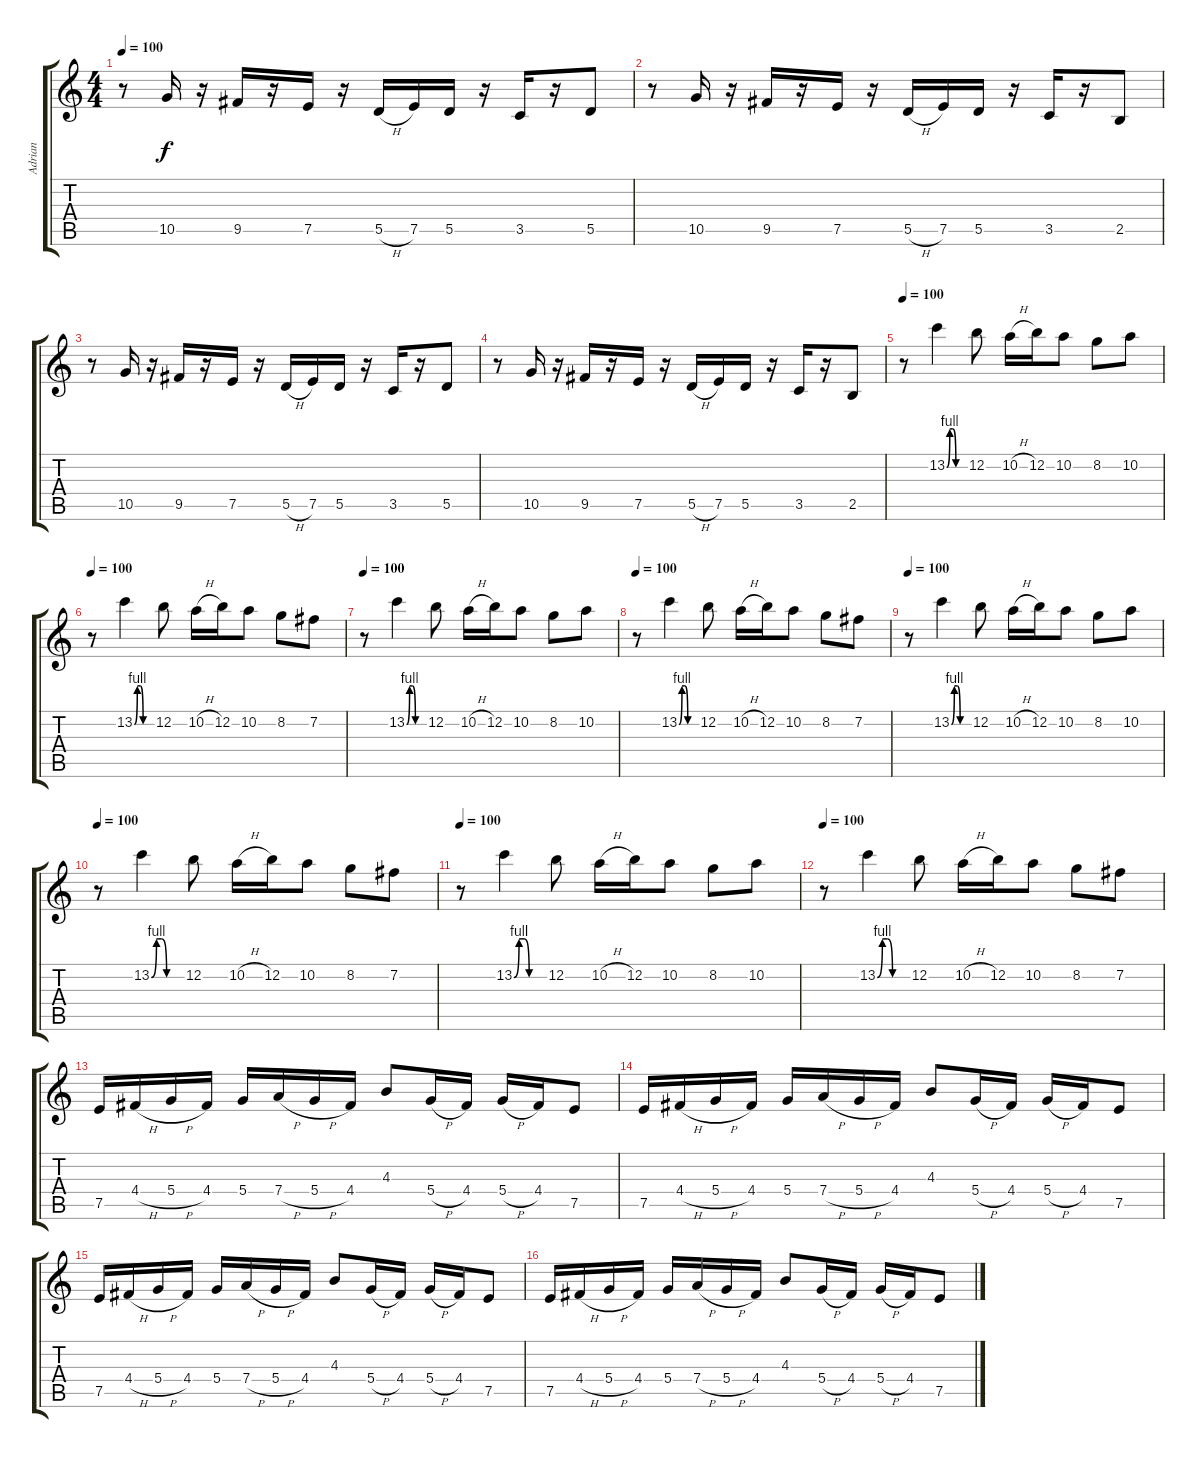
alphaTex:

\track ("Adrian" "Adrian") {instrument overdrivenguitar}
\staff {score tabs}
\tuning (E4 B3 G3 D3 A2 E2) {hide}
\ts (4 4)
\tempo 100
\clef g2
\ks c
r.8{dy f} 10.5.16 r.16 9.5.16 r.16 7.5.16 r.16 5.5{h}.16 7.5.16 5.5.16 r.16 3.5.16 r.16 5.5.8 |
r.8 10.5.16 r.16 9.5.16 r.16 7.5.16 r.16 5.5{h}.16 7.5.16 5.5.16 r.16 3.5.16 r.16 2.5.8 |
r.8 10.5.16 r.16 9.5.16 r.16 7.5.16 r.16 5.5{h}.16 7.5.16 5.5.16 r.16 3.5.16 r.16 5.5.8 |
r.8 10.5.16 r.16 9.5.16 r.16 7.5.16 r.16 5.5{h}.16 7.5.16 5.5.16 r.16 3.5.16 r.16 2.5.8 |
\tempo 100
r.8{instrument distortionguitar} 13.2{be (custom 0 0 10 4 20 4 30 0 60 0)}.4 12.2.8 10.2{h}.16 12.2.16 10.2.8 8.2.8 10.2.8 |
\tempo 100
r.8{instrument distortionguitar} 13.2{be (custom 0 0 10 4 20 4 30 0 60 0)}.4 12.2.8 10.2{h}.16 12.2.16 10.2.8 8.2.8 7.2.8 |
\tempo 100
r.8{instrument distortionguitar} 13.2{be (custom 0 0 10 4 20 4 30 0 60 0)}.4 12.2.8 10.2{h}.16 12.2.16 10.2.8 8.2.8 10.2.8 |
\tempo 100
r.8{instrument distortionguitar} 13.2{be (custom 0 0 10 4 20 4 30 0 60 0)}.4 12.2.8 10.2{h}.16 12.2.16 10.2.8 8.2.8 7.2.8 |
\tempo 100
r.8{instrument distortionguitar} 13.2{be (custom 0 0 10 4 20 4 30 0 60 0)}.4 12.2.8 10.2{h}.16 12.2.16 10.2.8 8.2.8 10.2.8 |
\tempo 100
r.8{instrument distortionguitar} 13.2{be (custom 0 0 10 4 20 4 30 0 60 0)}.4 12.2.8 10.2{h}.16 12.2.16 10.2.8 8.2.8 7.2.8 |
\tempo 100
r.8{instrument distortionguitar} 13.2{be (custom 0 0 10 4 20 4 30 0 60 0)}.4 12.2.8 10.2{h}.16 12.2.16 10.2.8 8.2.8 10.2.8 |
\tempo 100
r.8{instrument distortionguitar} 13.2{be (custom 0 0 10 4 20 4 30 0 60 0)}.4 12.2.8 10.2{h}.16 12.2.16 10.2.8 8.2.8 7.2.8 |
7.5.16 4.4{h}.16 5.4{h}.16 4.4.16 5.4.16 7.4{h}.16 5.4{h}.16 4.4.16 4.3.8 5.4{h}.16 4.4.16 5.4{h}.16 4.4.16 7.5.8 |
7.5.16 4.4{h}.16 5.4{h}.16 4.4.16 5.4.16 7.4{h}.16 5.4{h}.16 4.4.16 4.3.8 5.4{h}.16 4.4.16 5.4{h}.16 4.4.16 7.5.8 |
7.5.16 4.4{h}.16 5.4{h}.16 4.4.16 5.4.16 7.4{h}.16 5.4{h}.16 4.4.16 4.3.8 5.4{h}.16 4.4.16 5.4{h}.16 4.4.16 7.5.8 |
7.5.16 4.4{h}.16 5.4{h}.16 4.4.16 5.4.16 7.4{h}.16 5.4{h}.16 4.4.16 4.3.8 5.4{h}.16 4.4.16 5.4{h}.16 4.4.16 7.5.8
